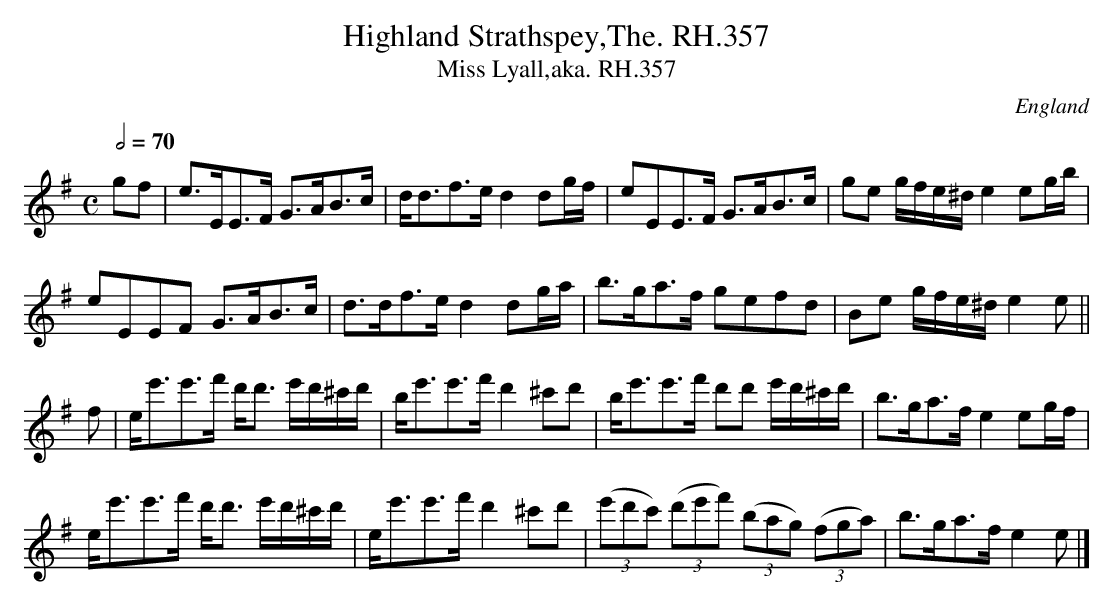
X:1
T:Highland Strathspey,The. RH.357
T:Miss Lyall,aka. RH.357
O:England
M:C
L:1/8
Q:2/4=70
K:G major
gf|e>EE>F G>AB>c|d<df>e d2dg/f/|\
eEE>F G>AB>c|ge g/f/e/^d/ e2eg/b/|!
eEEF G>AB>c|d>df>e d2dg/a/|\
b>ga>f gefd|Be g/f/e/^d/ e2e||!
f|e<e'e'>f' d'<d' e'/d'/^c'/d'/|b<e'e'>f' d'2^c'd'|\
b<e'e'>f' d'd' e'/d'/^c'/d'/|b>ga>f e2eg/f/|!
e<e'e'>f' d'<d' e'/d'/^c'/d'/|e<e'e'>f'd'2^c'd'|\
((3e'd'c') ((3d'e'f') ((3bag) ((3fga)|b>ga>fe2e|]
